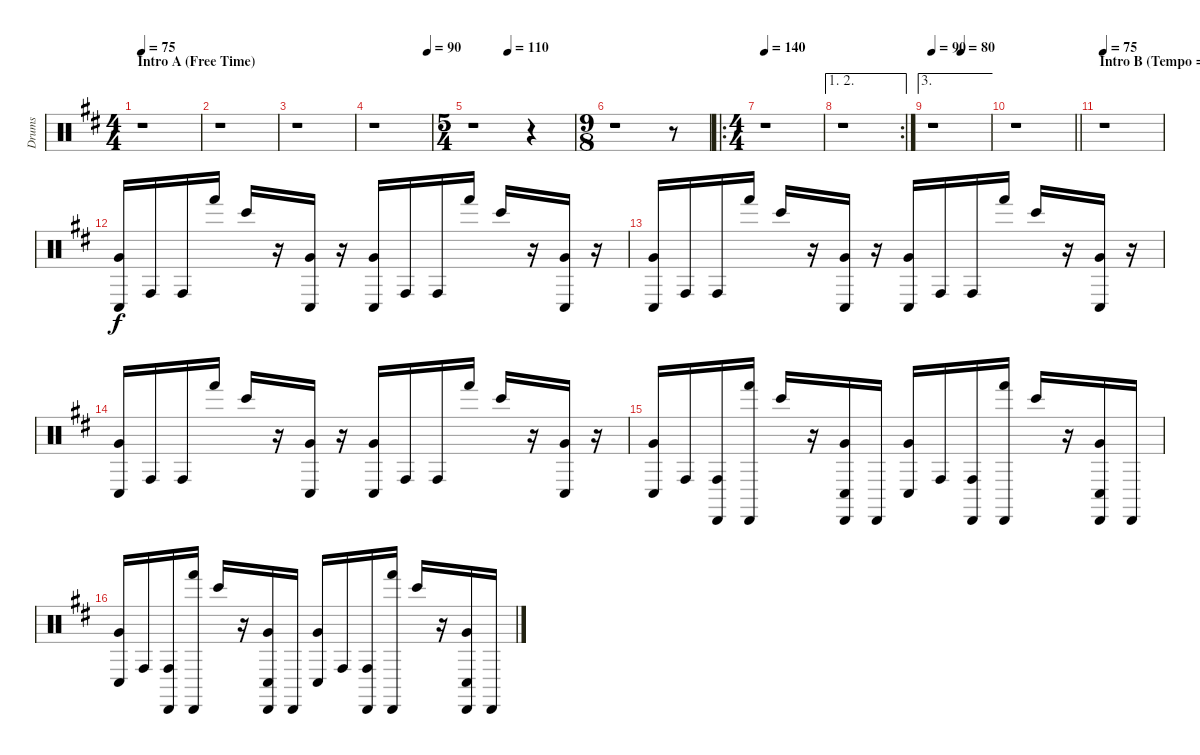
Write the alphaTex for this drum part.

\track ("Drums" "Drums") {instrument percussion}
\staff {score}
\articulation defaults
\ts (4 4)
\section ("" "Intro A (Free Time)")
\tempo 75
\tempo 100
\tempo 75
\clef neutral
\ks bminor
r.1{dy f} |
r.1 |
r.1 |
\tempo (90 0.9375)
r.1 |
\ts (5 4)
\tempo (110 0.35)
r.1 r.4 |
\ts (9 8)
r.1 r.8 |
\ro
\ts (4 4)
\tempo 140
r.1 |
\ae (1 2)
\rc 2
r.1 |
\ae 3
\tempo 90
\tempo (80 0.5)
r.1 |
\barLineRight lightlight
r.1 |
\section ("" "Intro B (Tempo = 75)")
\tempo 75
r.1 |
("Conga low (hit)" "Very Low Tom (hit)").16 "Conga high (hit)".16 "Conga high (hit)".16 "Hand (hit)".16 "Bongo High (hit)".16 r.16 ("Conga low (hit)" "Very Low Tom (hit)").16 r.16 ("Conga low (hit)" "Very Low Tom (hit)").16 "Conga high (hit)".16 "Conga high (hit)".16 "Hand (hit)".16 "Bongo High (hit)".16 r.16 ("Conga low (hit)" "Very Low Tom (hit)").16 r.16 |
("Conga low (hit)" "Very Low Tom (hit)").16 "Conga high (hit)".16 "Conga high (hit)".16 "Hand (hit)".16 "Bongo High (hit)".16 r.16 ("Conga low (hit)" "Very Low Tom (hit)").16 r.16 ("Conga low (hit)" "Very Low Tom (hit)").16 "Conga high (hit)".16 "Conga high (hit)".16 "Hand (hit)".16 "Bongo High (hit)".16 r.16 ("Conga low (hit)" "Very Low Tom (hit)").16 r.16 |
("Conga low (hit)" "Very Low Tom (hit)").16 "Conga high (hit)".16 "Conga high (hit)".16 "Hand (hit)".16 "Bongo High (hit)".16 r.16 ("Conga low (hit)" "Very Low Tom (hit)").16 r.16 ("Conga low (hit)" "Very Low Tom (hit)").16 "Conga high (hit)".16 "Conga high (hit)".16 "Hand (hit)".16 "Bongo High (hit)".16 r.16 ("Conga low (hit)" "Very Low Tom (hit)").16 r.16 |
("Conga low (hit)" "Very Low Tom (hit)").16 "Conga high (hit)".16 ("Conga high (hit)" "Cabasa (hit)").16 ("Hand (hit)" "Cabasa (hit)").16 "Bongo High (hit)".16 r.16 ("Conga low (hit)" "Very Low Tom (hit)" "Cabasa (hit)").16 "Cabasa (hit)".16 ("Conga low (hit)" "Very Low Tom (hit)").16 "Conga high (hit)".16 ("Conga high (hit)" "Cabasa (hit)").16 ("Hand (hit)" "Cabasa (hit)").16 "Bongo High (hit)".16 r.16 ("Conga low (hit)" "Very Low Tom (hit)" "Cabasa (hit)").16 "Cabasa (hit)".16 |
("Conga low (hit)" "Very Low Tom (hit)").16 "Conga high (hit)".16 ("Conga high (hit)" "Cabasa (hit)").16 ("Hand (hit)" "Cabasa (hit)").16 "Bongo High (hit)".16 r.16 ("Conga low (hit)" "Very Low Tom (hit)" "Cabasa (hit)").16 "Cabasa (hit)".16 ("Conga low (hit)" "Very Low Tom (hit)").16 "Conga high (hit)".16 ("Conga high (hit)" "Cabasa (hit)").16 ("Hand (hit)" "Cabasa (hit)").16 "Bongo High (hit)".16 r.16 ("Conga low (hit)" "Very Low Tom (hit)" "Cabasa (hit)").16 "Cabasa (hit)".16
